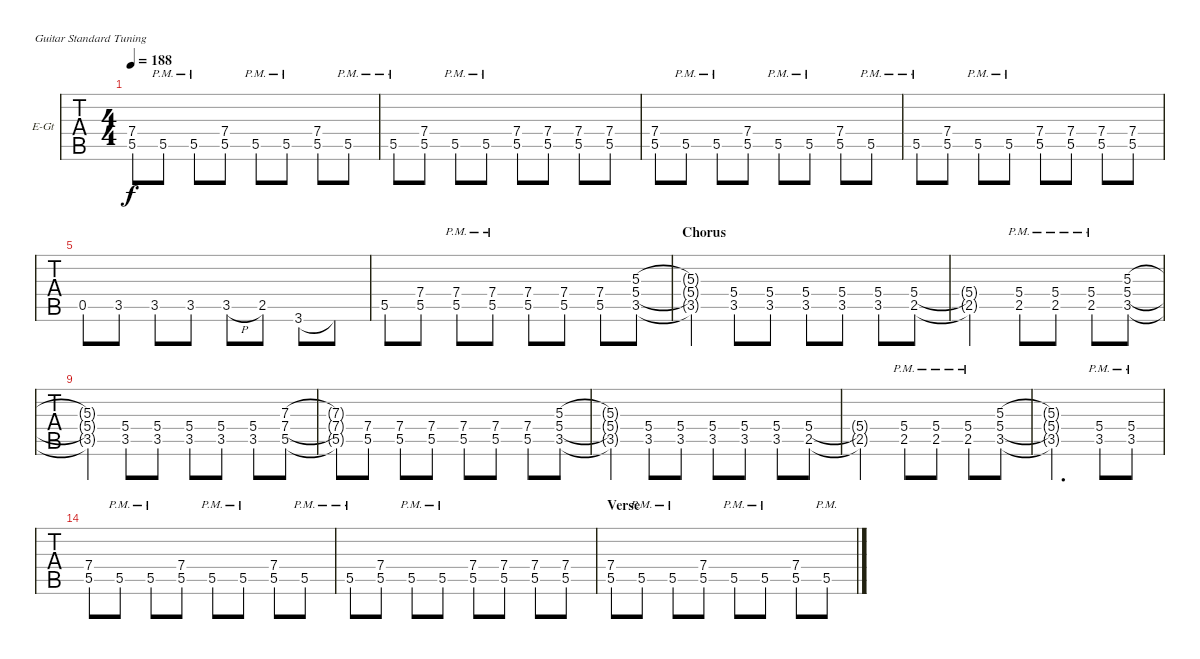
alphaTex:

\bracketExtendMode nobrackets
\firstSystemTrackNameOrientation horizontal
\otherSystemsTrackNameOrientation horizontal
\defaultBarNumberDisplay FirstOfSystem
\track ("Guitar 1" "E-Gt") {instrument overdrivenguitar}
\staff {tabs}
\tuning (E4 B3 G3 D3 A2 E2)
\ts (4 4)
\tempo 188
\clef g2
\ks c
(7.4 5.5).8{dy f} 5.5{pm}.8 5.5{pm}.8 (7.4 5.5).8 5.5{pm}.8 5.5{pm}.8 (7.4 5.5).8 5.5{pm}.8 |
5.5{pm}.8 (7.4 5.5).8 5.5{pm}.8 5.5{pm}.8 (7.4 5.5).8 (7.4 5.5).8 (7.4 5.5).8 (7.4 5.5).8 |
(7.4 5.5).8 5.5{pm}.8 5.5{pm}.8 (7.4 5.5).8 5.5{pm}.8 5.5{pm}.8 (7.4 5.5).8 5.5{pm}.8 |
5.5{pm}.8 (7.4 5.5).8 5.5{pm}.8 5.5{pm}.8 (7.4 5.5).8 (7.4 5.5).8 (7.4 5.5).8 (7.4 5.5).8 |
0.5.8 3.5.8 3.5.8 3.5.8 3.5{h}.8 2.5.8 3.6.8 3.6{t}.8 |
5.5.8 (7.4 5.5).8 (7.4{pm} 5.5{pm}).8 (7.4{pm} 5.5{pm}).8 (7.4 5.5).8 (7.4 5.5).8 (7.4 5.5).8 (5.4 3.5 5.3).8 |
\section ("" "Chorus")
(5.4{t} 3.5{t} 5.3{t}).4 (3.5 5.4).8 (3.5 5.4).8 (3.5 5.4).8 (3.5 5.4).8 (3.5 5.4).8 (2.5 5.4).8 |
(2.5{t} 5.4{t}).2 (2.5{pm} 5.4).8 (2.5{pm} 5.4).8 (2.5{pm} 5.4).8 (5.3 5.4 3.5).8 |
(5.3{t} 5.4{t} 3.5{t}).4 (3.5 5.4).8 (3.5 5.4).8 (3.5 5.4).8 (3.5 5.4).8 (3.5 5.4).8 (7.4 5.5 7.3).8 |
(7.4{t} 5.5{t} 7.3{t}).8 (7.4 5.5).8 (7.4 5.5).8 (7.4 5.5).8 (7.4 5.5).8 (7.4 5.5).8 (7.4 5.5).8 (5.4 3.5 5.3).8 |
(5.4{t} 3.5{t} 5.3{t}).4 (3.5 5.4).8 (3.5 5.4).8 (3.5 5.4).8 (3.5 5.4).8 (3.5 5.4).8 (2.5 5.4).8 |
(2.5{t} 5.4{t}).2 (2.5{pm} 5.4).8 (2.5{pm} 5.4).8 (2.5{pm} 5.4).8 (5.3 5.4 3.5).8 |
(5.3{t} 5.4{t} 3.5{t}).2{d} (5.4{pm} 3.5{pm}).8 (5.4{pm} 3.5{pm}).8 |
(7.4 5.5).8 5.5{pm}.8 5.5{pm}.8 (7.4 5.5).8 5.5{pm}.8 5.5{pm}.8 (7.4 5.5).8 5.5{pm}.8 |
5.5{pm}.8 (7.4 5.5).8 5.5{pm}.8 5.5{pm}.8 (7.4 5.5).8 (7.4 5.5).8 (7.4 5.5).8 (7.4 5.5).8 |
\section ("" "Verse")
(7.4 5.5).8 5.5{pm}.8 5.5{pm}.8 (7.4 5.5).8 5.5{pm}.8 5.5{pm}.8 (7.4 5.5).8 5.5{pm}.8
